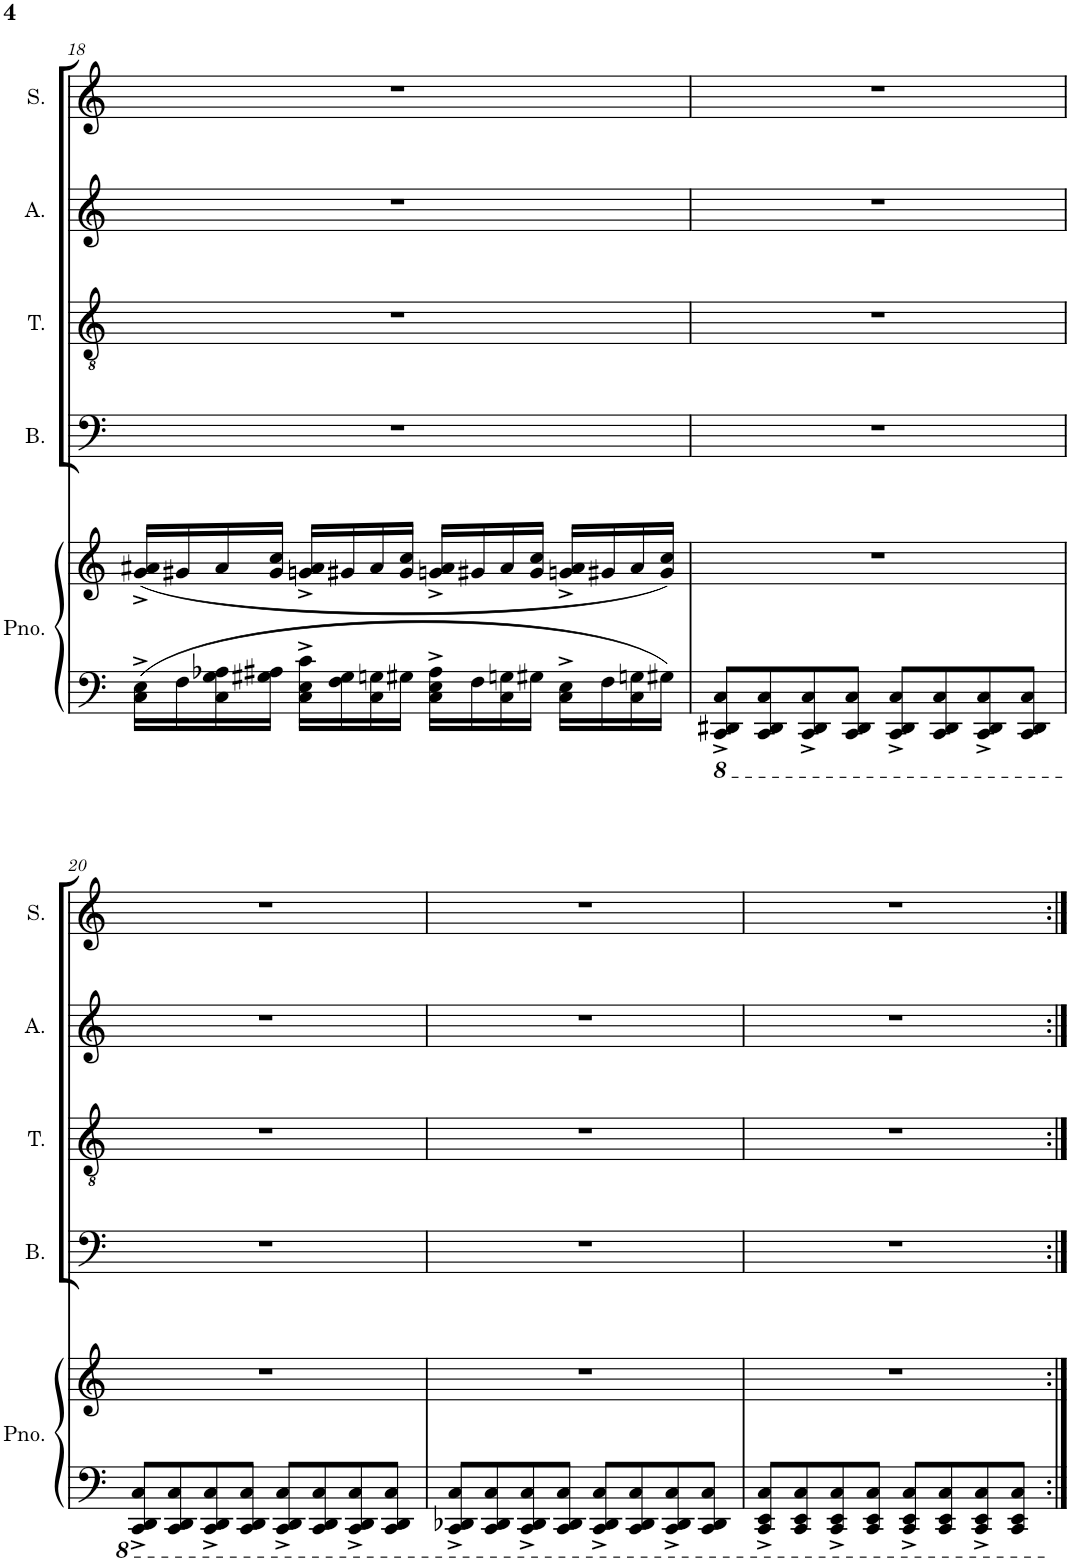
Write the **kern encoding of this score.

**kern	**kern	**kern	**kern	**kern	**kern
*part5	*part5	*part4	*part3	*part2	*part1
*staff6	*staff5	*staff4	*staff3	*staff2	*staff1
*I"Piano	*	*I"Bass	*I"Tenor	*I"Alto	*I"Soprano
*I'Pno.	*	*I'B.	*I'T.	*I'A.	*I'S.
!!LO:PB:g=z
*clefF4	*clefG2	*clefF4	*clefGv2	*clefG2	*clefG2
*k[]	*k[]	*k[]	*k[]	*k[]	*k[]
*M4/4	*M4/4	*M4/4	*M4/4	*M4/4	*M4/4
=18	=18	=18	=18	=18	=18
16C\^ 16E\^LL	(16g/^ 16a#X/^LL	1r	1r	1r	1r
16F\	16g#X/	.	.	.	.
16C\ 16G\ 16A-X\	16a#/	.	.	.	.
16G#X\ 16A#X\JJ	16g#/ 16cc/JJ	.	.	.	.
16C\^ 16E\^ 16c\^LL	16gn/^ 16a#/^LL	.	.	.	.
16F\ 16G#\	16g#X/	.	.	.	.
16C\ 16Gn\	16a#/	.	.	.	.
16G#X\JJ	16g#/ 16cc/JJ	.	.	.	.
16C\^ 16E\^ 16A#\^LL	16gn/^ 16a#/^LL	.	.	.	.
16F\	16g#X/	.	.	.	.
16C\ 16Gn\	16a#/	.	.	.	.
16G#X\JJ	16g#/ 16cc/JJ	.	.	.	.
16C\^ 16E\^LL	16gn/^ 16a#/^LL	.	.	.	.
16F\	16g#X/	.	.	.	.
16C\ 16Gn\	16a#/	.	.	.	.
16G#X\JJ	16g#/ 16cc/JJ)	.	.	.	.
=19	=19	=19	=19	=19	=19
8CCC/^ 8DDD#X/^ 8CC/^L	1r	1r	1r	1r	1r
8CCC/ 8DDD#/ 8CC/	.	.	.	.	.
8CCC/^ 8DDD#/^ 8CC/^	.	.	.	.	.
8CCC/ 8DDD#/ 8CC/J	.	.	.	.	.
8CCC/^ 8DDD#/^ 8CC/^L	.	.	.	.	.
8CCC/ 8DDD#/ 8CC/	.	.	.	.	.
8CCC/^ 8DDD#/^ 8CC/^	.	.	.	.	.
8CCC/ 8DDD#/ 8CC/J	.	.	.	.	.
!!LO:LB:g=z
=20	=20	=20	=20	=20	=20
8CCC/^ 8DDD/^ 8CC/^L	1r	1r	1r	1r	1r
8CCC/ 8DDD/ 8CC/	.	.	.	.	.
8CCC/^ 8DDD/^ 8CC/^	.	.	.	.	.
8CCC/ 8DDD/ 8CC/J	.	.	.	.	.
8CCC/^ 8DDD/^ 8CC/^L	.	.	.	.	.
8CCC/ 8DDD/ 8CC/	.	.	.	.	.
8CCC/^ 8DDD/^ 8CC/^	.	.	.	.	.
8CCC/ 8DDD/ 8CC/J	.	.	.	.	.
=21	=21	=21	=21	=21	=21
8CCC/^ 8DDD-X/^ 8CC/^L	1r	1r	1r	1r	1r
8CCC/ 8DDD-/ 8CC/	.	.	.	.	.
8CCC/^ 8DDD-/^ 8CC/^	.	.	.	.	.
8CCC/ 8DDD-/ 8CC/J	.	.	.	.	.
8CCC/^ 8DDD-/^ 8CC/^L	.	.	.	.	.
8CCC/ 8DDD-/ 8CC/	.	.	.	.	.
8CCC/^ 8DDD-/^ 8CC/^	.	.	.	.	.
8CCC/ 8DDD-/ 8CC/J	.	.	.	.	.
=22	=22	=22	=22	=22	=22
8CCC/^ 8EEE/^ 8CC/^L	1r	1r	1r	1r	1r
8CCC/ 8EEE/ 8CC/	.	.	.	.	.
8CCC/^ 8EEE/^ 8CC/^	.	.	.	.	.
8CCC/ 8EEE/ 8CC/J	.	.	.	.	.
8CCC/^ 8EEE/^ 8CC/^L	.	.	.	.	.
8CCC/ 8EEE/ 8CC/	.	.	.	.	.
8CCC/^ 8EEE/^ 8CC/^	.	.	.	.	.
8CCC/ 8EEE/ 8CC/J	.	.	.	.	.
=:|!	=:|!	=:|!	=:|!	=:|!	=:|!
*-	*-	*-	*-	*-	*-
